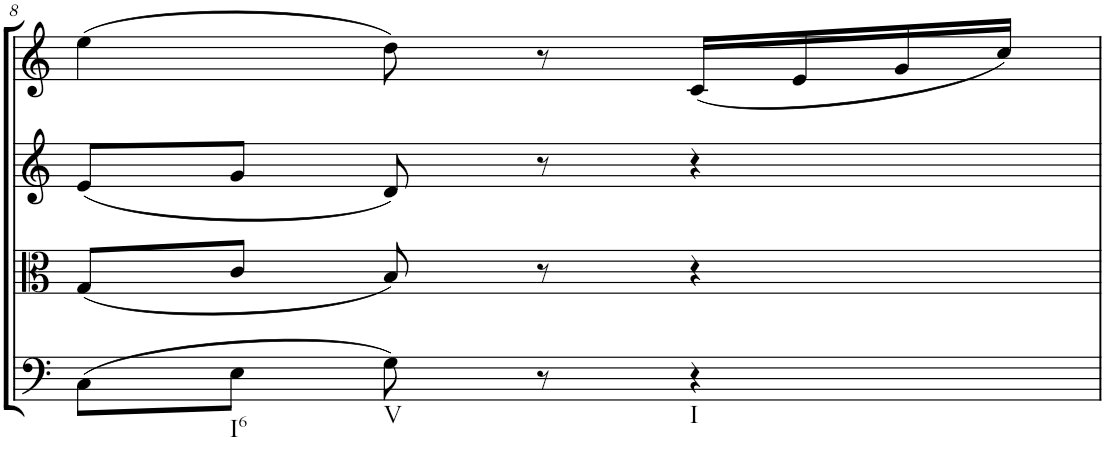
**kern	**kern	**kern	**kern
*part4	*part3	*part2	*part1
*staff4	*staff3	*staff2	*staff1
*I"Cello	*I"Viola	*I"2nd Violin	*I"1st Violin
*	*I'Vla	*I'Vln	*I'Vln
!!LO:PB:g=z
*clefF4	*clefC3	*clefG2	*clefG2
*k[]	*k[]	*k[]	*k[]
*M3/4	*M3/4	*M3/4	*M3/4
=8	=8	=8	=8
(8C\L	(8G/L	(8e/L	(4ee\
!LO:TX:b:t=I6	!	!	!
8E\J	8c/J	8g/J	.
!LO:TX:b:t=V	!	!	!
8G\)	8B/)	8d/)	8dd\)
8r	8r	8r	8r
!LO:TX:b:t=I	!	!	!
4r	4r	4r	(16c/LL
.	.	.	16e/
.	.	.	16g/
.	.	.	16cc/JJ)
=	=	=	=
*-	*-	*-	*-
